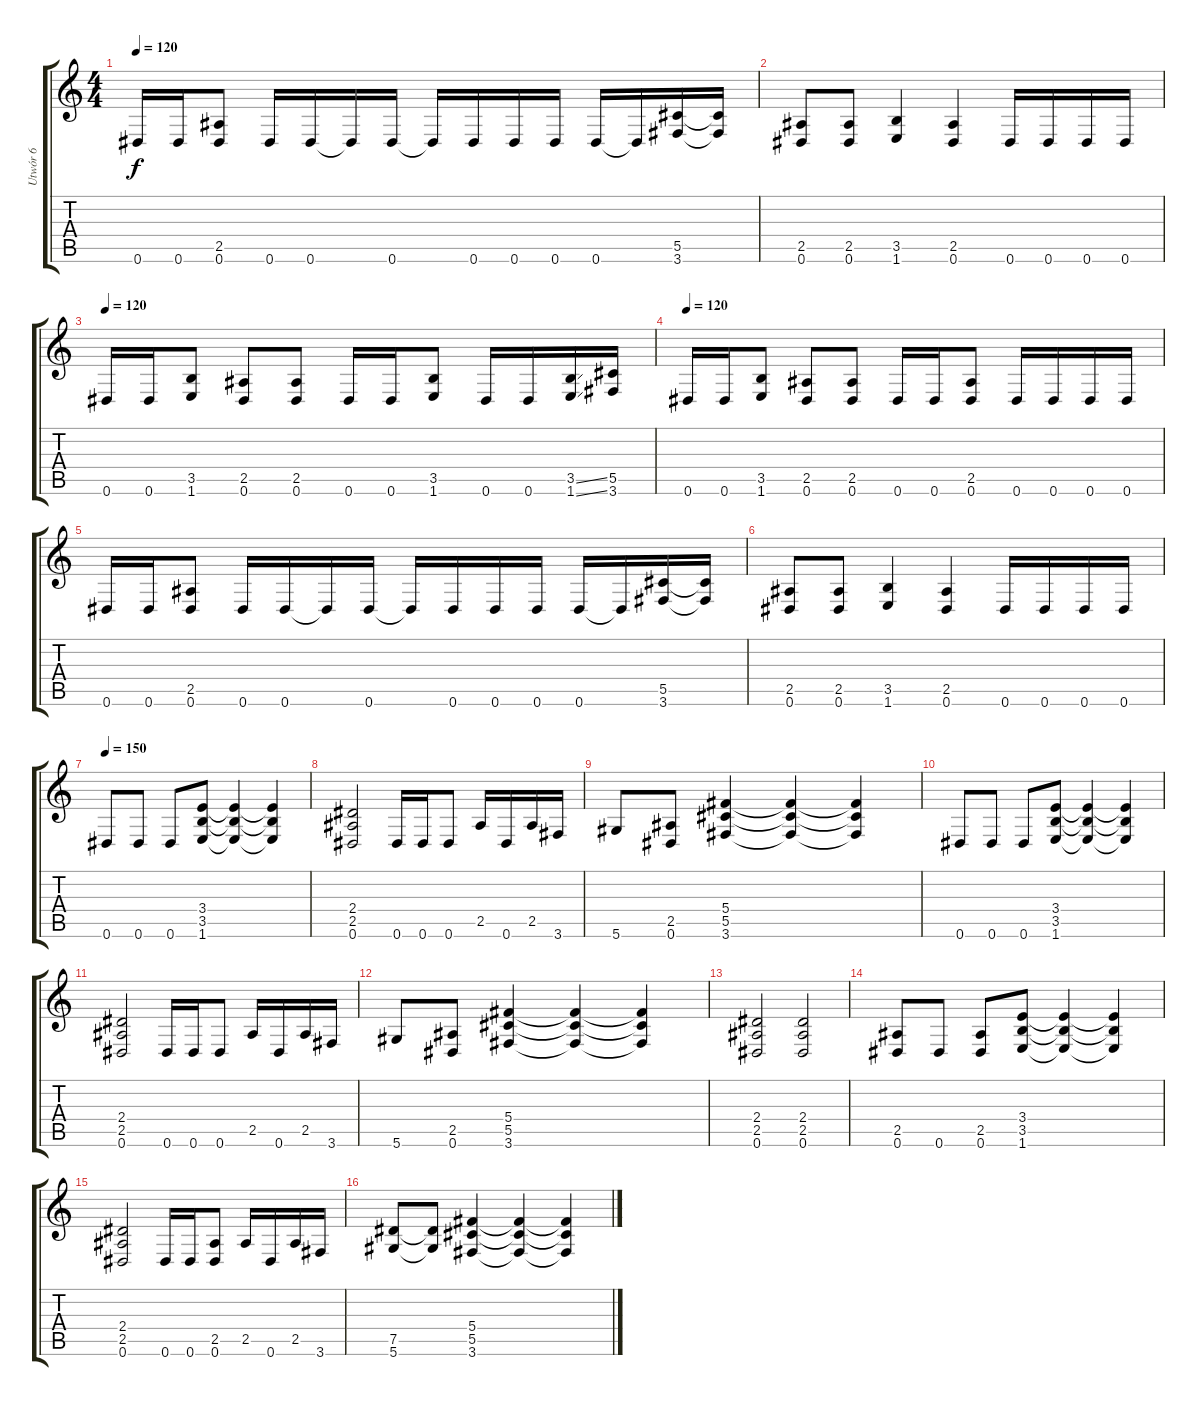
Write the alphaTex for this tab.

\track ("Utwór 6" "Utwór 6") {instrument distortionguitar}
\staff {score tabs}
\tuning (Eb4 Bb3 Gb3 Db3 Ab2 Eb2) {hide}
\ts (4 4)
\tempo 120
\clef g2
\ks c
0.6.16{dy f} 0.6.16 (2.5 0.6).8 0.6.16 0.6.16 0.6{t}.16 0.6.16 0.6{t}.16 0.6.16 0.6.16 0.6.16 0.6.16 0.6{t}.16 (5.5 3.6).16 (5.5{t} 3.6{t}).16 |
(2.5 0.6).8 (2.5 0.6).8 (3.5 1.6).4 (2.5 0.6).4 0.6.16 0.6.16 0.6.16 0.6.16 |
\tempo 120
0.6.16 0.6.16 (3.5 1.6).8 (2.5 0.6).8 (2.5 0.6).8 0.6.16 0.6.16 (3.5 1.6).8 0.6.16 0.6.16 (3.5{ss} 1.6{ss}).16 (5.5 3.6).16 |
\tempo 120
0.6.16 0.6.16 (3.5 1.6).8 (2.5 0.6).8 (2.5 0.6).8 0.6.16 0.6.16 (2.5 0.6).8 0.6.16 0.6.16 0.6.16 0.6.16 |
0.6.16 0.6.16 (2.5 0.6).8 0.6.16 0.6.16 0.6{t}.16 0.6.16 0.6{t}.16 0.6.16 0.6.16 0.6.16 0.6.16 0.6{t}.16 (5.5 3.6).16 (5.5{t} 3.6{t}).16 |
(2.5 0.6).8 (2.5 0.6).8 (3.5 1.6).4 (2.5 0.6).4 0.6.16 0.6.16 0.6.16 0.6.16 |
\tempo 150
0.6.8 0.6.8 0.6.8 (3.4 3.5 1.6).8 (3.4{t} 3.5{t} 1.6{t}).4 (3.4{t} 3.5{t} 1.6{t}).4 |
(2.4 2.5 0.6).2 0.6.16 0.6.16 0.6.8 2.5.16 0.6.16 2.5.16 3.6.16 |
5.6.8 (2.5 0.6).8 (5.4 5.5 3.6).4 (5.4{t} 5.5{t} 3.6{t}).4 (5.4{t} 5.5{t} 3.6{t}).4 |
0.6.8 0.6.8 0.6.8 (3.4 3.5 1.6).8 (3.4{t} 3.5{t} 1.6{t}).4 (3.4{t} 3.5{t} 1.6{t}).4 |
(2.4 2.5 0.6).2 0.6.16 0.6.16 0.6.8 2.5.16 0.6.16 2.5.16 3.6.16 |
5.6.8 (2.5 0.6).8 (5.4 5.5 3.6).4 (5.4{t} 5.5{t} 3.6{t}).4 (5.4{t} 5.5{t} 3.6{t}).4 |
(2.4 2.5 0.6).2 (2.4 2.5 0.6).2 |
(2.5 0.6).8 0.6.8 (2.5 0.6).8 (3.4 3.5 1.6).8 (3.4{t} 3.5{t} 1.6{t}).4 (3.4{t} 3.5{t} 1.6{t}).4 |
(2.4 2.5 0.6).2 0.6.16 0.6.16 (2.5 0.6).8 2.5.16 0.6.16 2.5.16 3.6.16 |
(7.5 5.6).8 (7.5{t} 5.6{t}).8 (5.4 5.5 3.6).4 (5.4{t} 5.5{t} 3.6{t}).4 (5.4{t} 5.5{t} 3.6{t}).4
